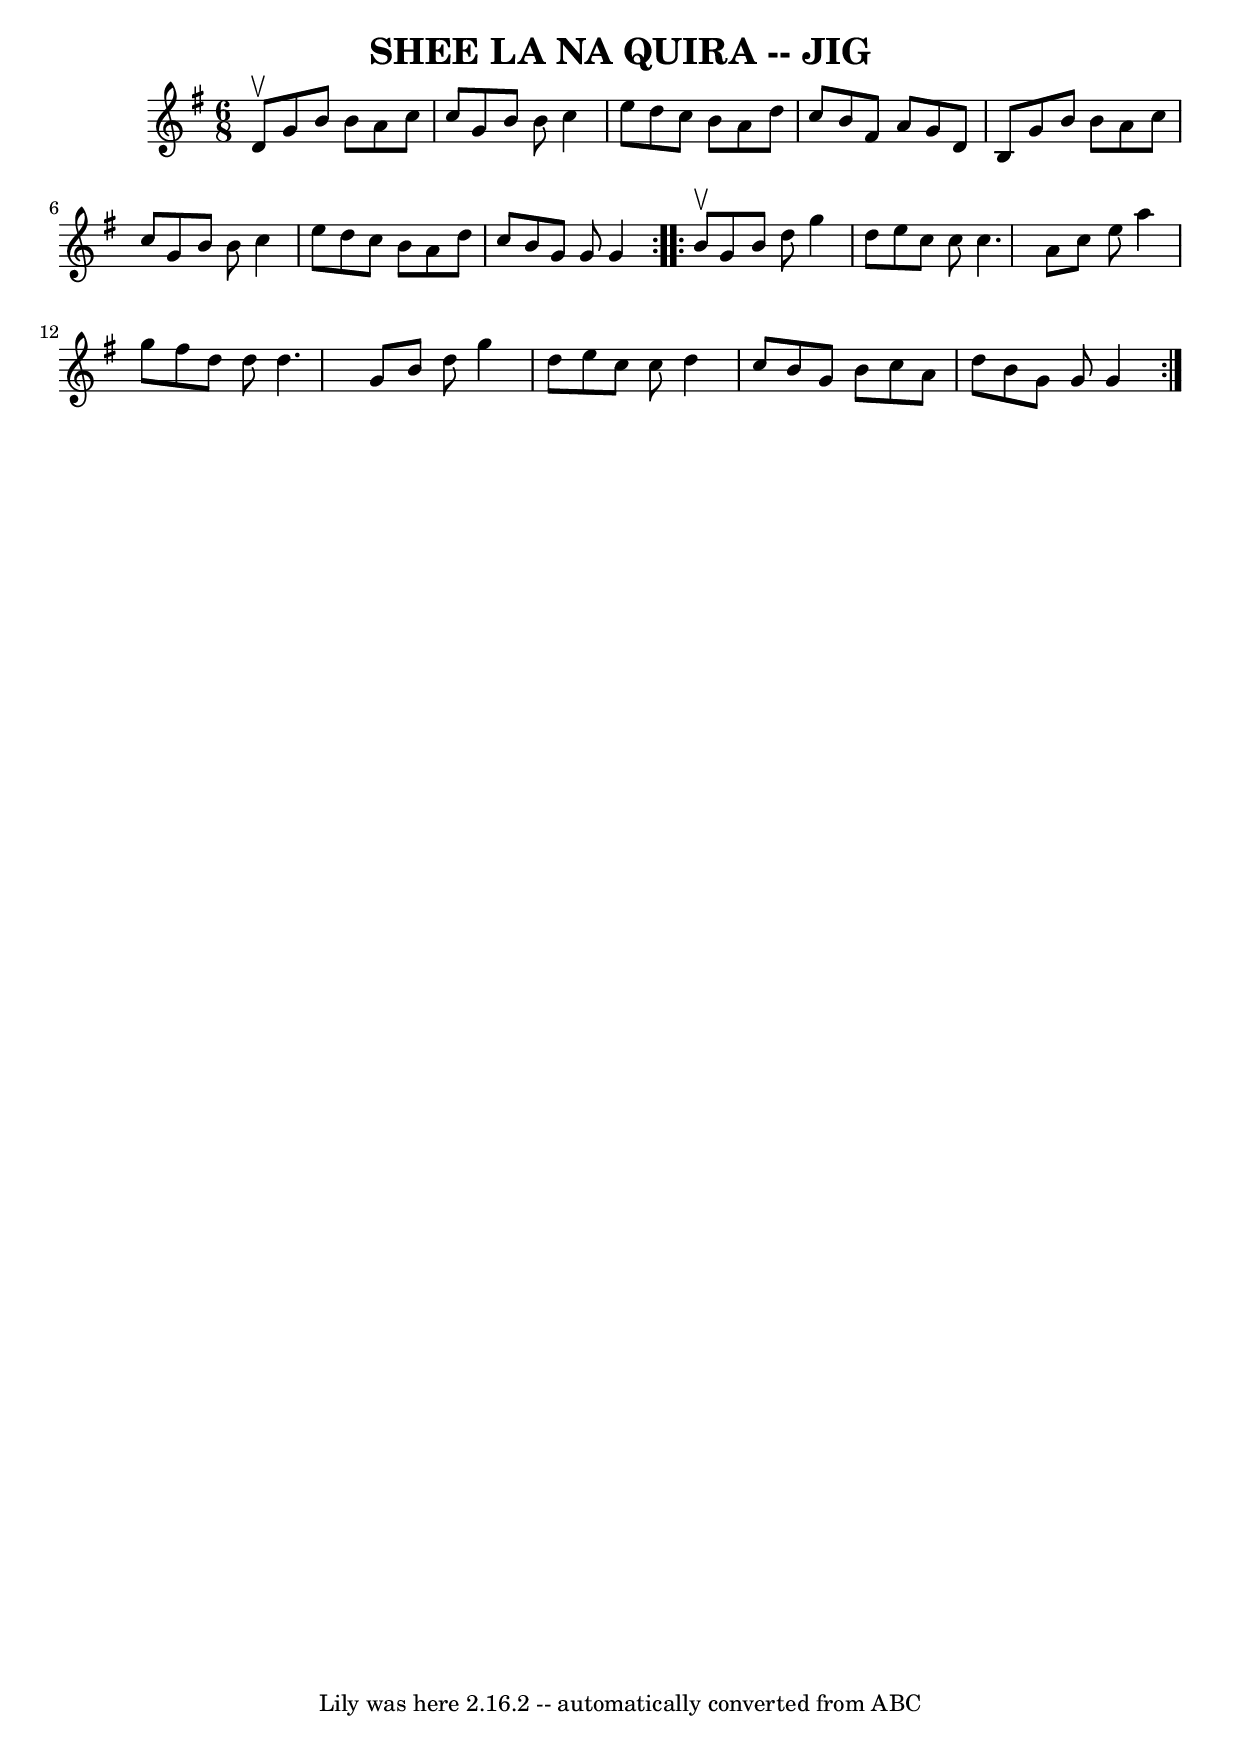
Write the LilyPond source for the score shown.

\version "2.7.40"
\include "Mammoth.ily"
\header {
	%% book = "Ryan's Mammoth Collection of Fiddle Tunes"
	crossRefNumber = "1"
	footnotes = ""
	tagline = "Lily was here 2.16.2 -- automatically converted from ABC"
	title = "SHEE LA NA QUIRA -- JIG"
}
voicedefault =  {


\repeat volta 2 {
\time 6/8 \key g \major d'8^\upbow       |
 g'8 b'8 b'8 a'8 
 c''8 c''8    |
 g'8 b'8 b'8 c''4 e''8    |
   
d''8 c''8 b'8 a'8 d''8 c''8    |
 b'8 fis'8 a'8    
g'8 d'8 b8    |
     |
 g'8 b'8 b'8 a'8 c''8    
c''8    |
 g'8 b'8 b'8 c''4 e''8    |
 d''8 c''8 
 b'8 a'8 d''8 c''8    |
 b'8 g'8 g'8 g'4    }     
\repeat volta 2 { b'8^\upbow       |
 g'8 b'8 d''8 g''4    
d''8    |
 e''8 c''8 c''8 c''4.    |
 a'8 c''8    
e''8 a''4 g''8    |
 fis''8 d''8 d''8 d''4.    |
  
   |
 g'8 b'8 d''8 g''4 d''8    |
 e''8 c''8    
c''8 d''4 c''8    |
 b'8 g'8 b'8 c''8 a'8 d''8    
|
 b'8 g'8 g'8 g'4    }   
}

\score{
    <<

	\context Staff="default"
	{
	    \voicedefault 
	}

    >>
	\layout {
	}
	\midi {}
}
